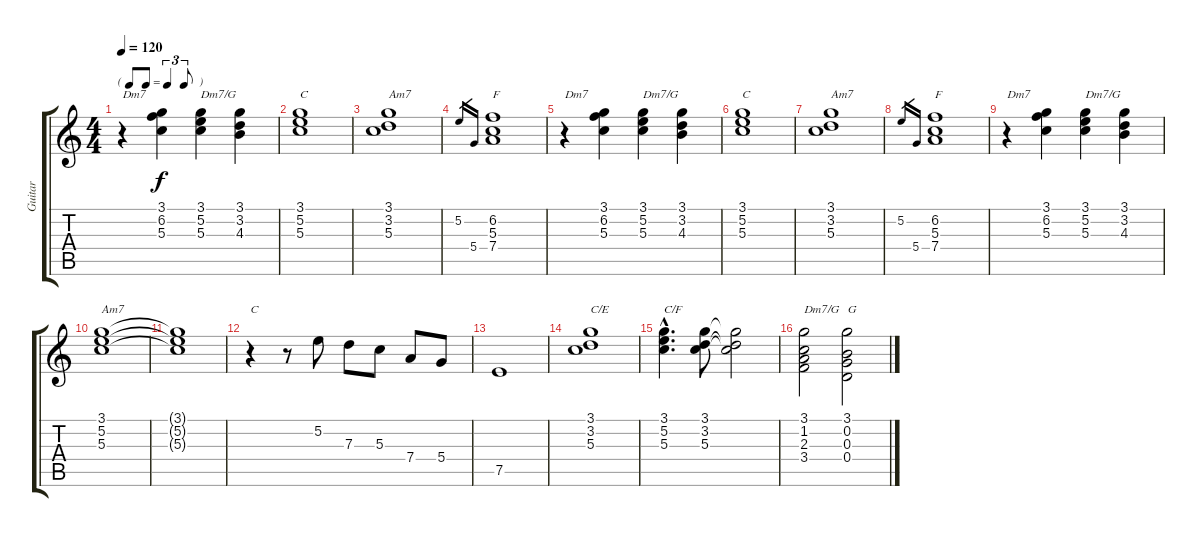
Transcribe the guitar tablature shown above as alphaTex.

\track ("Guitar" "Guitar") {instrument electricguitarclean}
\staff {score tabs}
\tuning (E4 B3 G3 D3 A2 E2) {hide}
\ts (4 4)
\tf triplet8th
\tempo 120
\clef g2
\ks c
r.4{txt "Dm7" dy f} (3.1 6.2 5.3).4 (3.1 5.2 5.3).4{txt "Dm7/G"} (3.1 3.2 4.3).4 |
(3.1 5.2 5.3).1{txt "C"} |
(3.1 3.2 5.3).1{txt "Am7"} |
5.2.16{gr} 5.4.16{gr} (6.2 5.3 7.4).1{txt "F"} |
r.4{txt "Dm7"} (3.1 6.2 5.3).4 (3.1 5.2 5.3).4{txt "Dm7/G"} (3.1 3.2 4.3).4 |
(3.1 5.2 5.3).1{txt "C"} |
(3.1 3.2 5.3).1{txt "Am7"} |
5.2.16{gr} 5.4.16{gr} (6.2 5.3 7.4).1{txt "F"} |
r.4{txt "Dm7"} (3.1 6.2 5.3).4 (3.1 5.2 5.3).4{txt "Dm7/G"} (3.1 3.2 4.3).4 |
(3.1 5.2 5.3).1{txt "Am7"} |
(3.1{t} 5.2{t} 5.3{t}).1 |
r.4{txt "C"} r.8 5.2.8 7.3.8 5.3.8 7.4.8 5.4.8 |
7.5.1 |
(3.1 3.2 5.3).1{txt "C/E"} |
(3.1{hac} 5.2{hac} 5.3{hac}).4{d txt "C/F"} (3.1 3.2 5.3).8 (3.1{t} 3.2{t} 5.3{t}).2 |
(3.1 1.2 2.3 3.4).2{txt "Dm7/G   G"} (3.1 0.2 0.3 0.4).2
